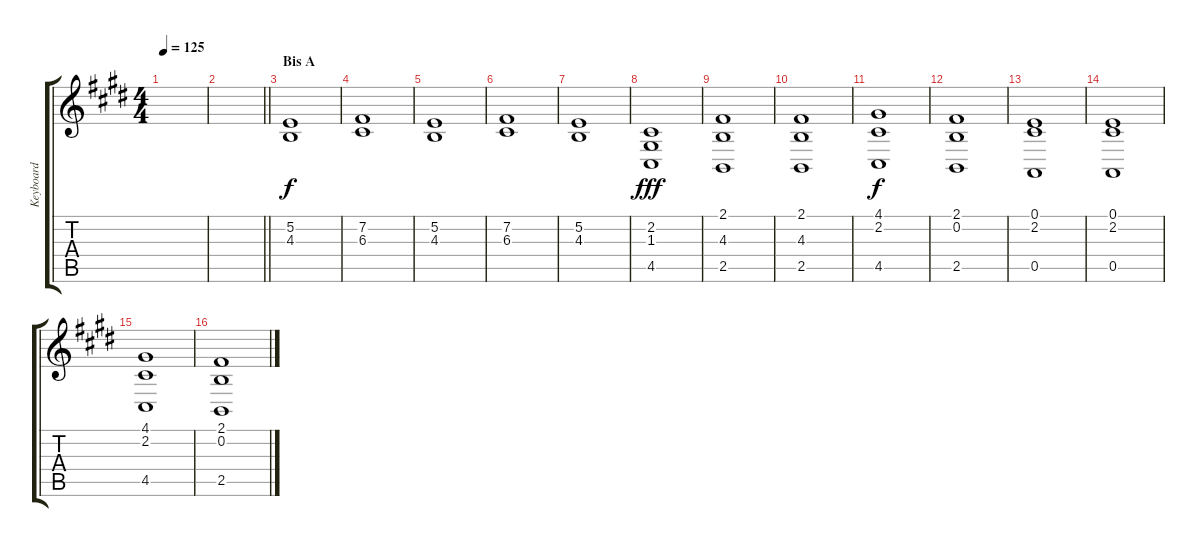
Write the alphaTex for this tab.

\track ("Keyboard" "Keyboard") {instrument pad4choir}
\staff {score tabs}
\tuning (E4 B3 G3 D3 A2 E2) {hide}
\ts (4 4)
\tempo 125
\clef g2
\ks e
|
\barLineRight lightlight
|
\section ("" "Bis A")
(5.2 4.3).1 |
(7.2 6.3).1 |
(5.2 4.3).1 |
(7.2 6.3).1 |
(5.2 4.3).1 |
(2.2 1.3 4.5).1{dy fff} |
(2.1 4.3 2.5).1 |
(2.1 4.3 2.5).1 |
(4.1 2.2 4.5).1{dy f} |
(2.1 0.2 2.5).1 |
(0.1 2.2 0.5).1 |
(0.1 2.2 0.5).1 |
(4.1 2.2 4.5).1 |
(2.1 0.2 2.5).1
